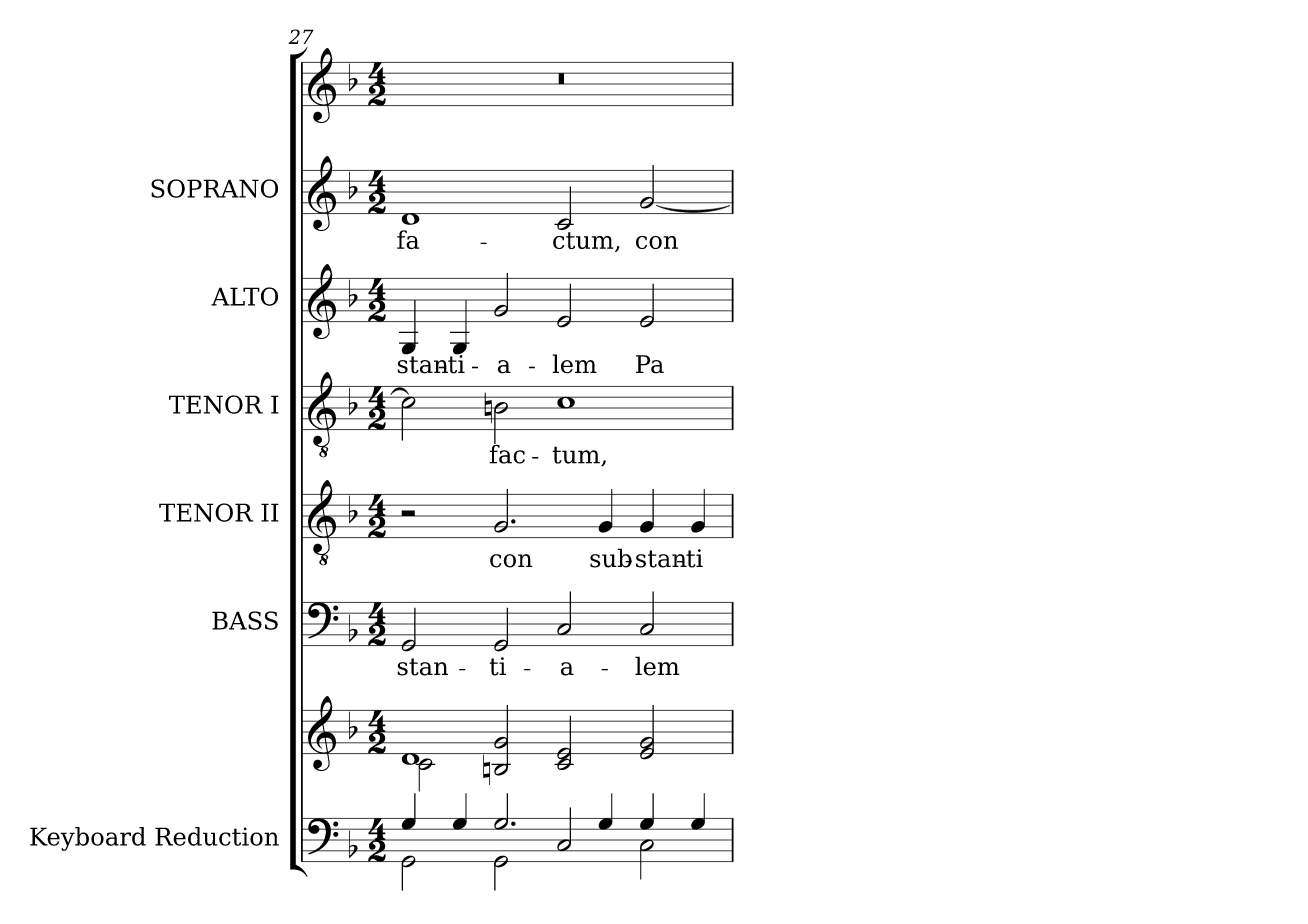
**kern	**kern	**kern	**text	**kern	**text	**kern	**text	**kern	**text	**kern	**text	**kern
*part7	*part7	*part6	*part6	*part5	*part5	*part4	*part4	*part3	*part3	*part2	*part2	*part1
*staff8	*staff7	*staff6	*staff6	*staff5	*staff5	*staff4	*staff4	*staff3	*staff3	*staff2	*staff2	*staff1
*I"Keyboard Reduction	*	*I"BASS	*	*I"TENOR II	*	*I"TENOR I	*	*I"ALTO	*	*I"SOPRANO	*	*
*I'Reduc.	*	*I'B.	*	*I'T. II	*	*I'T. I	*	*I'A.	*	*I'S.	*	*
*clefF4	*clefG2	*clefF4	*	*clefGv2	*	*clefGv2	*	*clefG2	*	*clefG2	*	*clefG2
*	*	*	*	*ITrd7c12	*	*ITrd7c12	*	*	*	*	*	*
*k[b-]	*k[b-]	*k[b-]	*	*k[b-]	*	*k[b-]	*	*k[b-]	*	*k[b-]	*	*k[b-]
*F:	*F:	*F:	*	*F:	*	*F:	*	*F:	*	*F:	*	*F:
*M4/2	*M4/2	*M4/2	*	*M4/2	*	*M4/2	*	*M4/2	*	*M4/2	*	*M4/2
=27	=27	=27	=27	=27	=27	=27	=27	=27	=27	=27	=27	=27
*^	*^	*	*	*	*	*	*	*	*	*	*	*
*	*^	*	*^	*	*	*	*	*	*	*	*	*	*	*
!	!	!	!	!	!	!	!LO:LY:b:color=#000000	!	!	!	!	!	!	!	!	!
!	!	!	!	!	!	!	!	!	!	!	!	!	!LO:LY:b:color=#000000	!	!	!
!	!	!	!	!	!	!	!	!	!	!	!	!	!	!	!LO:LY:b:color=#000000	!LO:N:vis=1
4Gi/	2ryy	2GGi\	1di	2ci\	2ryy	2GGi/	-stan-	2r	.	2Ci\]	.	4Gi/	-stan-	1di	fa-	0r
!	!	!	!	!	!	!	!	!	!	!	!	!	!LO:LY:b:color=#000000	!	!	!
4Gi/	.	.	.	.	.	.	.	.	.	.	.	4Gi/	-ti-	.	.	.
!	!	!	!	!	!	!	!LO:LY:b:color=#000000	!	!	!	!	!	!	!	!	!
!	!	!	!	!	!	!	!	!	!LO:LY:b:color=#000000	!	!	!	!	!	!	!
!	!	!	!	!	!	!	!	!	!	!	!LO:LY:b:color=#000000	!	!	!	!	!
!	!	!	!	!	!	!	!	!	!	!	!	!	!LO:LY:b:color=#000000	!	!	!
1.ryy	2.Gi/	2GGi\	.	2Bni/ 2gi	2ryy	2GGi/	-ti-	2.GGi/	con	2BBni\	fac-	2gi/	-a-	.	.	.
!	!	!	!	!	!	!	!LO:LY:b:color=#000000	!	!	!	!	!	!	!	!	!
!	!	!	!	!	!	!	!	!	!	!	!LO:LY:b:color=#000000	!	!	!	!	!
!	!	!	!	!	!	!	!	!	!	!	!	!	!LO:LY:b:color=#000000	!	!	!
!	!	!	!	!	!	!	!	!	!	!	!	!	!	!	!LO:LY:b:color=#000000	!
.	.	2Ci/	2ryy	2ci/ 2ei	1ryy	2Ci/	-a-	.	.	1Ci	-tum,	2ei/	-lem	2ci/	-ctum,	.
!	!	!	!	!	!	!	!	!	!LO:LY:b:color=#000000	!	!	!	!	!	!	!
.	4Gi/	.	.	.	.	.	.	4GGi/	sub-	.	.	.	.	.	.	.
!	!	!	!	!	!	!	!LO:LY:b:color=#000000	!	!	!	!	!	!	!	!	!
!	!	!	!	!	!	!	!	!	!LO:LY:b:color=#000000	!	!	!	!	!	!	!
!	!	!	!	!	!	!	!	!	!	!	!	!	!LO:LY:b:color=#000000	!	!	!
!	!	!	!	!	!	!	!	!	!	!	!	!	!	!	!LO:LY:b:color=#000000	!
.	4Gi/	2Ci\	2ryy	2ei/ 2gi	.	2Ci/	-lem	4GGi/	-stan-	.	.	2ei/	Pa-	[2gi/	con-	.
!	!	!	!	!	!	!	!	!	!LO:LY:b:color=#000000	!	!	!	!	!	!	!
.	4Gi/	.	.	.	.	.	.	4GGi/	-ti-	.	.	.	.	.	.	.
*v	*v	*v	*	*	*	*	*	*	*	*	*	*	*	*	*	*
*	*v	*v	*v	*	*	*	*	*	*	*	*	*	*	*
=	=	=	=	=	=	=	=	=	=	=	=	=
*-	*-	*-	*-	*-	*-	*-	*-	*-	*-	*-	*-	*-
